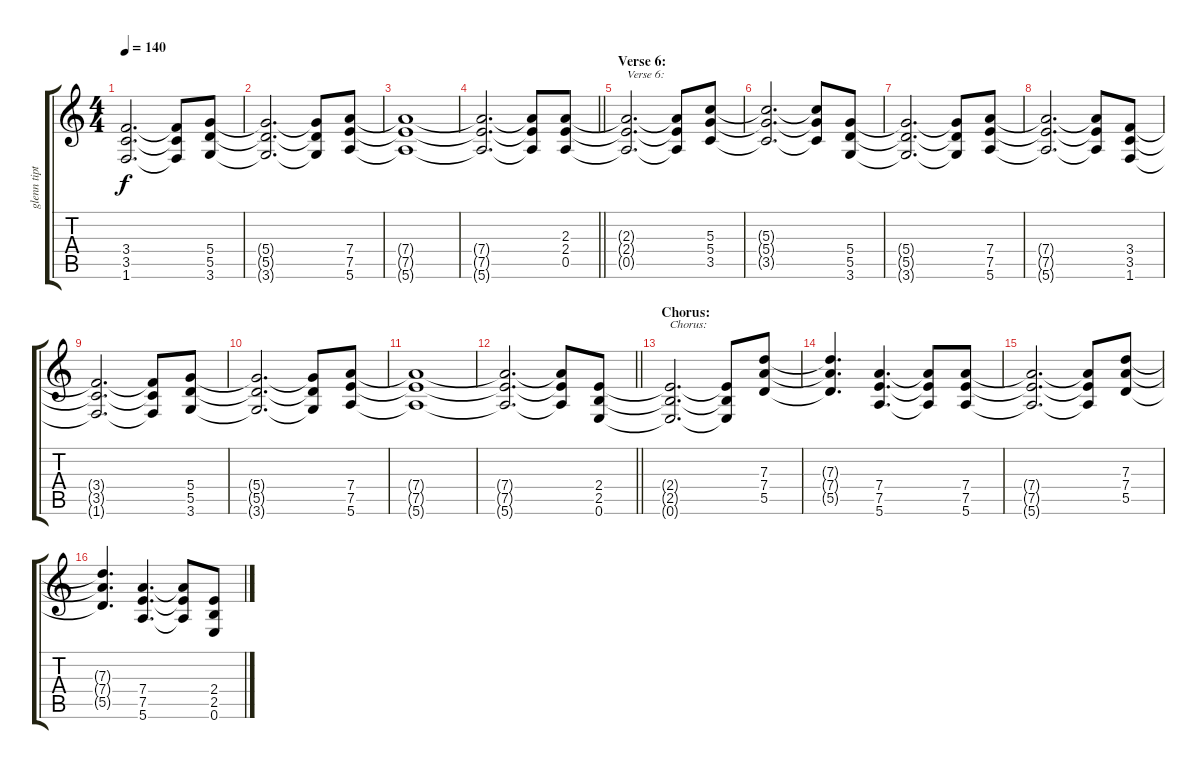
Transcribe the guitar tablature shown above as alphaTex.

\track ("glenn tipton" "glenn tipt") {instrument overdrivenguitar}
\staff {score tabs}
\tuning (E4 B3 G3 D3 A2 E2) {hide}
\ts (4 4)
\tempo 140
\clef g2
\ks c
(3.4{t} 3.5{t} 1.6{t}).2{d dy f} (3.4{t} 3.5{t} 1.6{t}).8 (5.4 5.5 3.6).8 |
(5.4{t} 5.5{t} 3.6{t}).2{d} (5.4{t} 5.5{t} 3.6{t}).8 (7.4 7.5 5.6).8 |
(7.4{t} 7.5{t} 5.6{t}).1 |
\barLineRight lightlight
(7.4{t} 7.5{t} 5.6{t}).2{d} (7.4{t} 7.5{t} 5.6{t}).8 (2.3 2.4 0.5).8 |
\section ("" "Verse 6:")
(2.3{t} 2.4{t} 0.5{t}).2{d txt "Verse 6:"} (2.3{t} 2.4{t} 0.5{t}).8 (5.3 5.4 3.5).8 |
(5.3{t} 5.4{t} 3.5{t}).2{d} (5.3{t} 5.4{t} 3.5{t}).8 (5.4 5.5 3.6).8 |
(5.4{t} 5.5{t} 3.6{t}).2{d} (5.4{t} 5.5{t} 3.6{t}).8 (7.4 7.5 5.6).8 |
(7.4{t} 7.5{t} 5.6{t}).2{d} (7.4{t} 7.5{t} 5.6{t}).8 (3.4 3.5 1.6).8 |
(3.4{t} 3.5{t} 1.6{t}).2{d} (3.4{t} 3.5{t} 1.6{t}).8 (5.4 5.5 3.6).8 |
(5.4{t} 5.5{t} 3.6{t}).2{d} (5.4{t} 5.5{t} 3.6{t}).8 (7.4 7.5 5.6).8 |
(7.4{t} 7.5{t} 5.6{t}).1 |
\barLineRight lightlight
(7.4{t} 7.5{t} 5.6{t}).2{d} (7.4{t} 7.5{t} 5.6{t}).8 (2.4 2.5 0.6).8 |
\section ("" "Chorus:")
(2.4{t} 2.5{t} 0.6{t}).2{d txt "Chorus:"} (2.4{t} 2.5{t} 0.6{t}).8 (7.3 7.4 5.5).8 |
(7.3{t} 7.4{t} 5.5{t}).4{d} (7.4 7.5 5.6).4{d} (7.4{t} 7.5{t} 5.6{t}).8 (7.4 7.5 5.6).8 |
(7.4{t} 7.5{t} 5.6{t}).2{d} (7.4{t} 7.5{t} 5.6{t}).8 (7.3 7.4 5.5).8 |
(7.3{t} 7.4{t} 5.5{t}).4{d} (7.4 7.5 5.6).4{d} (7.4{t} 7.5{t} 5.6{t}).8 (2.4 2.5 0.6).8
